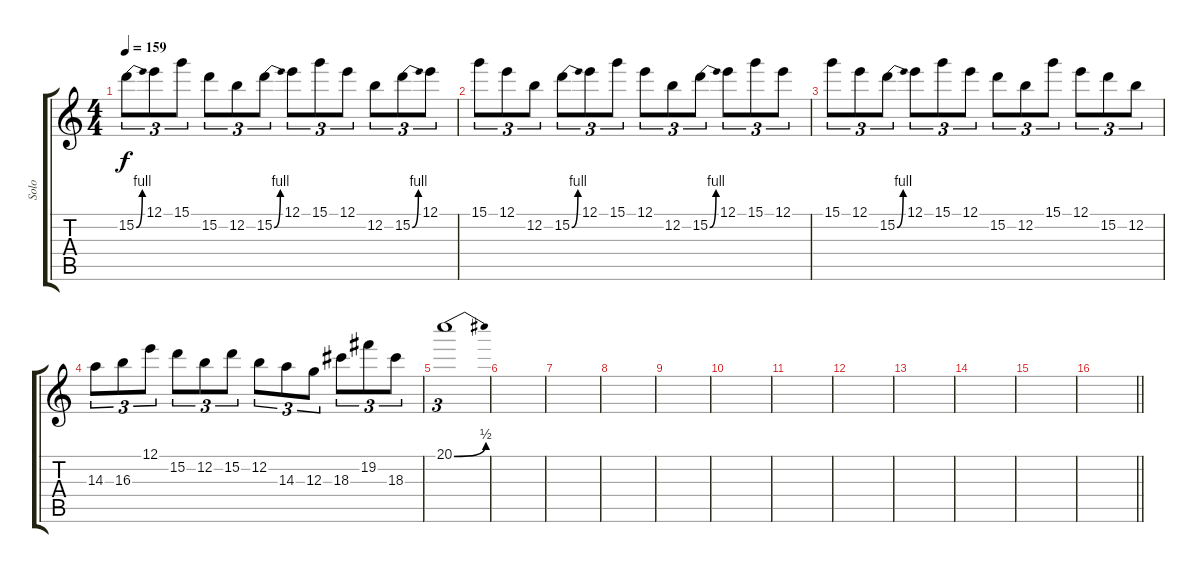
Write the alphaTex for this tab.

\track ("Solo" "Solo") {instrument distortionguitar}
\staff {score tabs}
\tuning (E4 B3 G3 D3 A2 E2) {hide}
\ts (4 4)
\tempo 159
\clef g2
\ks c
15.2{be (bend 0 0 60 4)}.8{tu (3 2) dy f} 12.1.8{tu (3 2)} 15.1.8{tu (3 2)} 15.2.8{tu (3 2)} 12.2.8{tu (3 2)} 15.2{be (bend 0 0 60 4)}.8{tu (3 2)} 12.1.8{tu (3 2)} 15.1.8{tu (3 2)} 12.1.8{tu (3 2)} 12.2.8{tu (3 2)} 15.2{be (bend 0 0 60 4)}.8{tu (3 2)} 12.1.8{tu (3 2)} |
15.1.8{tu (3 2)} 12.1.8{tu (3 2)} 12.2.8{tu (3 2)} 15.2{be (bend 0 0 60 4)}.8{tu (3 2)} 12.1.8{tu (3 2)} 15.1.8{tu (3 2)} 12.1.8{tu (3 2)} 12.2.8{tu (3 2)} 15.2{be (bend 0 0 60 4)}.8{tu (3 2)} 12.1.8{tu (3 2)} 15.1.8{tu (3 2)} 12.1.8{tu (3 2)} |
15.1.8{tu (3 2)} 12.1.8{tu (3 2)} 15.2{be (bend 0 0 60 4)}.8{tu (3 2)} 12.1.8{tu (3 2)} 15.1.8{tu (3 2)} 12.1.8{tu (3 2)} 15.2.8{tu (3 2)} 12.2.8{tu (3 2)} 15.1.8{tu (3 2)} 12.1.8{tu (3 2)} 15.2.8{tu (3 2)} 12.2.8{tu (3 2)} |
14.3.8{tu (3 2)} 16.3.8{tu (3 2)} 12.1.8{tu (3 2)} 15.2.8{tu (3 2)} 12.2.8{tu (3 2)} 15.2.8{tu (3 2)} 12.2.8{tu (3 2)} 14.3.8{tu (3 2)} 12.3.8{tu (3 2)} 18.3.8{tu (3 2)} 19.2.8{tu (3 2)} 18.3.8{tu (3 2)} |
20.1{be (bend 0 0 60 2)}.1{tu (3 2)} |
|
|
|
|
|
|
|
|
|
|
\barLineRight lightlight
